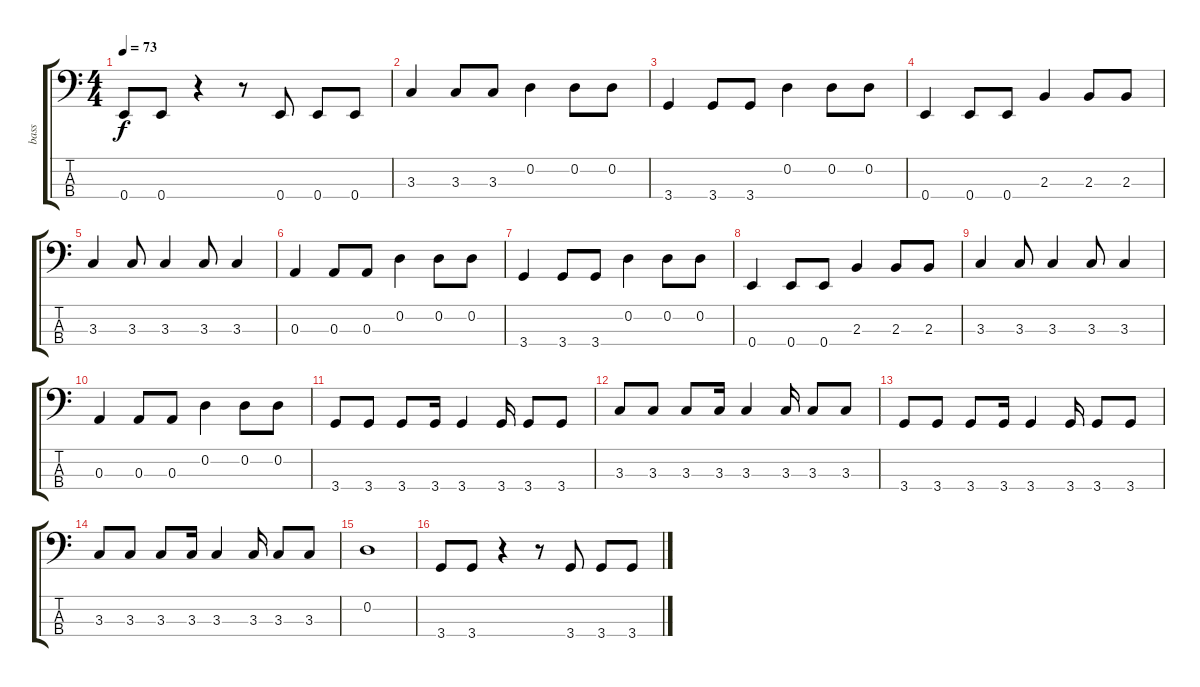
\track ("bass" "bass") {instrument electricbassfinger}
\staff {score tabs}
\tuning (G2 D2 A1 E1) {hide}
\ts (4 4)
\tempo 73
\clef f4
\ks c
0.4.8{dy f} 0.4.8 r.4 r.8 0.4.8 0.4.8 0.4.8 |
3.3.4 3.3.8 3.3.8 0.2.4 0.2.8 0.2.8 |
3.4.4 3.4.8 3.4.8 0.2.4 0.2.8 0.2.8 |
0.4.4 0.4.8 0.4.8 2.3.4 2.3.8 2.3.8 |
3.3.4 3.3.8 3.3.4 3.3.8 3.3.4 |
0.3.4 0.3.8 0.3.8 0.2.4 0.2.8 0.2.8 |
3.4.4 3.4.8 3.4.8 0.2.4 0.2.8 0.2.8 |
0.4.4 0.4.8 0.4.8 2.3.4 2.3.8 2.3.8 |
3.3.4 3.3.8 3.3.4 3.3.8 3.3.4 |
0.3.4 0.3.8 0.3.8 0.2.4 0.2.8 0.2.8 |
3.4.8 3.4.8 3.4.8 3.4.16 3.4.4 3.4.16 3.4.8 3.4.8 |
3.3.8 3.3.8 3.3.8 3.3.16 3.3.4 3.3.16 3.3.8 3.3.8 |
3.4.8 3.4.8 3.4.8 3.4.16 3.4.4 3.4.16 3.4.8 3.4.8 |
3.3.8 3.3.8 3.3.8 3.3.16 3.3.4 3.3.16 3.3.8 3.3.8 |
0.2.1 |
3.4.8 3.4.8 r.4 r.8 3.4.8 3.4.8 3.4.8
